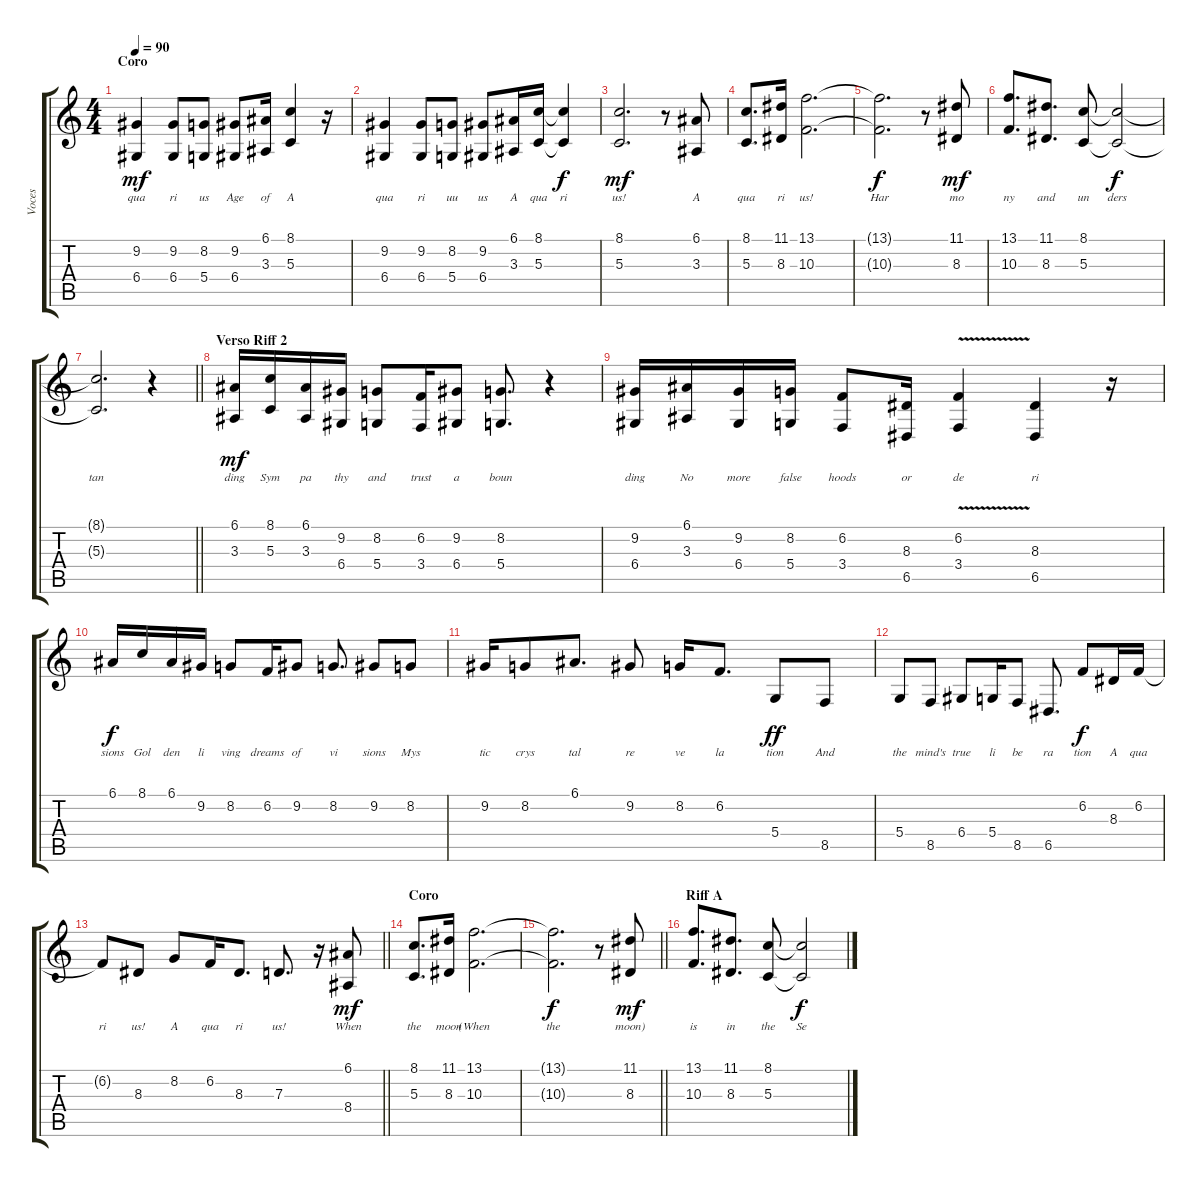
\track ("Voces" "Voces") {instrument englishhorn}
\staff {score tabs}
\tuning (E4 B3 G3 D3 A2 E2) {hide}
\ts (4 4)
\section ("" "Coro")
\tempo 90
\clef g2
\ks c
(9.2 6.4).4{lyrics (0 "qua") lyrics (1 "") lyrics (2 "") lyrics (3 "") lyrics (4 "") dy mf} (9.2 6.4).8{lyrics (0 "ri") lyrics (1 "") lyrics (2 "") lyrics (3 "") lyrics (4 "")} (8.2 5.4).8{lyrics (0 "us") lyrics (1 "") lyrics (2 "") lyrics (3 "") lyrics (4 "")} (9.2 6.4).8{lyrics (0 "Age") lyrics (1 "") lyrics (2 "") lyrics (3 "") lyrics (4 "")} (6.1 3.3).16{lyrics (0 "of") lyrics (1 "") lyrics (2 "") lyrics (3 "") lyrics (4 "")} (8.1 5.3).4{lyrics (0 "A") lyrics (1 "") lyrics (2 "") lyrics (3 "") lyrics (4 "")} r.16 |
(9.2 6.4).4{lyrics (0 "qua") lyrics (1 "") lyrics (2 "") lyrics (3 "") lyrics (4 "")} (9.2 6.4).8{lyrics (0 "ri") lyrics (1 "") lyrics (2 "") lyrics (3 "") lyrics (4 "")} (8.2 5.4).8{lyrics (0 "uu") lyrics (1 "") lyrics (2 "") lyrics (3 "") lyrics (4 "")} (9.2 6.4).8{lyrics (0 "us") lyrics (1 "") lyrics (2 "") lyrics (3 "") lyrics (4 "")} (6.1 3.3).16{lyrics (0 "A") lyrics (1 "") lyrics (2 "") lyrics (3 "") lyrics (4 "")} (8.1 5.3).16{lyrics (0 "qua") lyrics (1 "") lyrics (2 "") lyrics (3 "") lyrics (4 "")} (8.1{t} 5.3{t}).4{lyrics (0 "ri") lyrics (1 "") lyrics (2 "") lyrics (3 "") lyrics (4 "") dy f} |
(8.1 5.3).2{d lyrics (0 "us!") lyrics (1 "") lyrics (2 "") lyrics (3 "") lyrics (4 "") dy mf} r.8 (6.1 3.3).8{lyrics (0 "A") lyrics (1 "") lyrics (2 "") lyrics (3 "") lyrics (4 "")} |
(8.1 5.3).8{d lyrics (0 "qua") lyrics (1 "") lyrics (2 "") lyrics (3 "") lyrics (4 "")} (11.1 8.3).16{lyrics (0 "ri") lyrics (1 "") lyrics (2 "") lyrics (3 "") lyrics (4 "")} (13.1 10.3).2{d lyrics (0 "us!") lyrics (1 "") lyrics (2 "") lyrics (3 "") lyrics (4 "")} |
(13.1{t} 10.3{t}).2{d lyrics (0 "Har") lyrics (1 "") lyrics (2 "") lyrics (3 "") lyrics (4 "") dy f} r.8 (11.1 8.3).8{lyrics (0 "mo") lyrics (1 "") lyrics (2 "") lyrics (3 "") lyrics (4 "") dy mf} |
(13.1 10.3).8{d lyrics (0 "ny") lyrics (1 "") lyrics (2 "") lyrics (3 "") lyrics (4 "")} (11.1 8.3).8{d lyrics (0 "and") lyrics (1 "") lyrics (2 "") lyrics (3 "") lyrics (4 "")} (8.1 5.3).8{lyrics (0 "un") lyrics (1 "") lyrics (2 "") lyrics (3 "") lyrics (4 "")} (8.1{t} 5.3{t}).2{lyrics (0 "ders") lyrics (1 "") lyrics (2 "") lyrics (3 "") lyrics (4 "") dy f} |
\barLineRight lightlight
(8.1{t} 5.3{t}).2{d lyrics (0 "tan") lyrics (1 "") lyrics (2 "") lyrics (3 "") lyrics (4 "")} r.4 |
\section ("" "Verso Riff 2")
(6.1 3.3).16{lyrics (0 "ding") lyrics (1 "") lyrics (2 "") lyrics (3 "") lyrics (4 "") dy mf} (8.1 5.3).16{lyrics (0 "Sym") lyrics (1 "") lyrics (2 "") lyrics (3 "") lyrics (4 "")} (6.1 3.3).16{lyrics (0 "pa") lyrics (1 "") lyrics (2 "") lyrics (3 "") lyrics (4 "")} (9.2 6.4).16{lyrics (0 "thy") lyrics (1 "") lyrics (2 "") lyrics (3 "") lyrics (4 "")} (8.2 5.4).8{lyrics (0 "and") lyrics (1 "") lyrics (2 "") lyrics (3 "") lyrics (4 "")} (6.2 3.4).16{lyrics (0 "trust") lyrics (1 "") lyrics (2 "") lyrics (3 "") lyrics (4 "")} (9.2 6.4).8{lyrics (0 "a") lyrics (1 "") lyrics (2 "") lyrics (3 "") lyrics (4 "")} (8.2 5.4).8{d lyrics (0 "boun") lyrics (1 "") lyrics (2 "") lyrics (3 "") lyrics (4 "")} r.4 |
(9.2 6.4).16{lyrics (0 "ding") lyrics (1 "") lyrics (2 "") lyrics (3 "") lyrics (4 "")} (6.1 3.3).16{lyrics (0 "No") lyrics (1 "") lyrics (2 "") lyrics (3 "") lyrics (4 "")} (9.2 6.4).16{lyrics (0 "more") lyrics (1 "") lyrics (2 "") lyrics (3 "") lyrics (4 "")} (8.2 5.4).16{lyrics (0 "false") lyrics (1 "") lyrics (2 "") lyrics (3 "") lyrics (4 "")} (6.2 3.4).8{lyrics (0 "hoods") lyrics (1 "") lyrics (2 "") lyrics (3 "") lyrics (4 "")} (8.3 6.5).16{lyrics (0 "or") lyrics (1 "") lyrics (2 "") lyrics (3 "") lyrics (4 "")} (6.2{v} 3.4{v}).4{lyrics (0 "de") lyrics (1 "") lyrics (2 "") lyrics (3 "") lyrics (4 "")} (8.3 6.5).4{lyrics (0 "ri") lyrics (1 "") lyrics (2 "") lyrics (3 "") lyrics (4 "")} r.16 |
6.1.16{lyrics (0 "sions") lyrics (1 "") lyrics (2 "") lyrics (3 "") lyrics (4 "") dy f} 8.1.16{lyrics (0 "Gol") lyrics (1 "") lyrics (2 "") lyrics (3 "") lyrics (4 "")} 6.1.16{lyrics (0 "den") lyrics (1 "") lyrics (2 "") lyrics (3 "") lyrics (4 "")} 9.2.16{lyrics (0 "li") lyrics (1 "") lyrics (2 "") lyrics (3 "") lyrics (4 "")} 8.2.8{lyrics (0 "ving") lyrics (1 "") lyrics (2 "") lyrics (3 "") lyrics (4 "")} 6.2.16{lyrics (0 "dreams") lyrics (1 "") lyrics (2 "") lyrics (3 "") lyrics (4 "")} 9.2.8{lyrics (0 "of") lyrics (1 "") lyrics (2 "") lyrics (3 "") lyrics (4 "")} 8.2.8{d lyrics (0 "vi") lyrics (1 "") lyrics (2 "") lyrics (3 "") lyrics (4 "")} 9.2.8{lyrics (0 "sions") lyrics (1 "") lyrics (2 "") lyrics (3 "") lyrics (4 "")} 8.2.8{lyrics (0 "Mys") lyrics (1 "") lyrics (2 "") lyrics (3 "") lyrics (4 "")} |
9.2.16{lyrics (0 "tic") lyrics (1 "") lyrics (2 "") lyrics (3 "") lyrics (4 "")} 8.2.8{lyrics (0 "crys") lyrics (1 "") lyrics (2 "") lyrics (3 "") lyrics (4 "")} 6.1.8{d lyrics (0 "tal") lyrics (1 "") lyrics (2 "") lyrics (3 "") lyrics (4 "")} 9.2.8{lyrics (0 "re") lyrics (1 "") lyrics (2 "") lyrics (3 "") lyrics (4 "")} 8.2.16{lyrics (0 "ve") lyrics (1 "") lyrics (2 "") lyrics (3 "") lyrics (4 "")} 6.2.8{d lyrics (0 "la") lyrics (1 "") lyrics (2 "") lyrics (3 "") lyrics (4 "")} 5.4.8{lyrics (0 "tion") lyrics (1 "") lyrics (2 "") lyrics (3 "") lyrics (4 "") dy ff} 8.5.8{lyrics (0 "And") lyrics (1 "") lyrics (2 "") lyrics (3 "") lyrics (4 "")} |
5.4.8{lyrics (0 "the") lyrics (1 "") lyrics (2 "") lyrics (3 "") lyrics (4 "")} 8.5.8{lyrics (0 "mind's") lyrics (1 "") lyrics (2 "") lyrics (3 "") lyrics (4 "")} 6.4.8{lyrics (0 "true") lyrics (1 "") lyrics (2 "") lyrics (3 "") lyrics (4 "")} 5.4.16{lyrics (0 "li") lyrics (1 "") lyrics (2 "") lyrics (3 "") lyrics (4 "")} 8.5.8{lyrics (0 "be") lyrics (1 "") lyrics (2 "") lyrics (3 "") lyrics (4 "")} 6.5.8{d lyrics (0 "ra") lyrics (1 "") lyrics (2 "") lyrics (3 "") lyrics (4 "")} 6.2.8{lyrics (0 "tion") lyrics (1 "") lyrics (2 "") lyrics (3 "") lyrics (4 "") dy f} 8.3.16{lyrics (0 "A") lyrics (1 "") lyrics (2 "") lyrics (3 "") lyrics (4 "")} 6.2.16{lyrics (0 "qua") lyrics (1 "") lyrics (2 "") lyrics (3 "") lyrics (4 "")} |
\barLineRight lightlight
6.2{t}.8{lyrics (0 "ri") lyrics (1 "") lyrics (2 "") lyrics (3 "") lyrics (4 "")} 8.3.8{lyrics (0 "us!") lyrics (1 "") lyrics (2 "") lyrics (3 "") lyrics (4 "")} 8.2.8{lyrics (0 "A") lyrics (1 "") lyrics (2 "") lyrics (3 "") lyrics (4 "")} 6.2.16{lyrics (0 "qua") lyrics (1 "") lyrics (2 "") lyrics (3 "") lyrics (4 "")} 8.3.8{d lyrics (0 "ri") lyrics (1 "") lyrics (2 "") lyrics (3 "") lyrics (4 "")} 7.3.8{d lyrics (0 "us!") lyrics (1 "") lyrics (2 "") lyrics (3 "") lyrics (4 "")} r.16 (6.1 8.4).8{lyrics (0 "When") lyrics (1 "") lyrics (2 "") lyrics (3 "") lyrics (4 "") dy mf} |
\section ("" "Coro")
(8.1 5.3).8{d lyrics (0 "the") lyrics (1 "") lyrics (2 "") lyrics (3 "") lyrics (4 "")} (11.1 8.3).16{lyrics (0 "moon") lyrics (1 "") lyrics (2 "") lyrics (3 "") lyrics (4 "")} (13.1 10.3).2{d lyrics (0 "(When") lyrics (1 "") lyrics (2 "") lyrics (3 "") lyrics (4 "")} |
\barLineRight lightlight
(13.1{t} 10.3{t}).2{d lyrics (0 "the") lyrics (1 "") lyrics (2 "") lyrics (3 "") lyrics (4 "") dy f} r.8 (11.1 8.3).8{lyrics (0 "moon)") lyrics (1 "") lyrics (2 "") lyrics (3 "") lyrics (4 "") dy mf} |
\section ("" "Riff A")
(13.1 10.3).8{d lyrics (0 "is") lyrics (1 "") lyrics (2 "") lyrics (3 "") lyrics (4 "")} (11.1 8.3).8{d lyrics (0 "in") lyrics (1 "") lyrics (2 "") lyrics (3 "") lyrics (4 "")} (8.1 5.3).8{lyrics (0 "the") lyrics (1 "") lyrics (2 "") lyrics (3 "") lyrics (4 "")} (8.1{t} 5.3{t}).2{lyrics (0 "Se") lyrics (1 "") lyrics (2 "") lyrics (3 "") lyrics (4 "") dy f}
